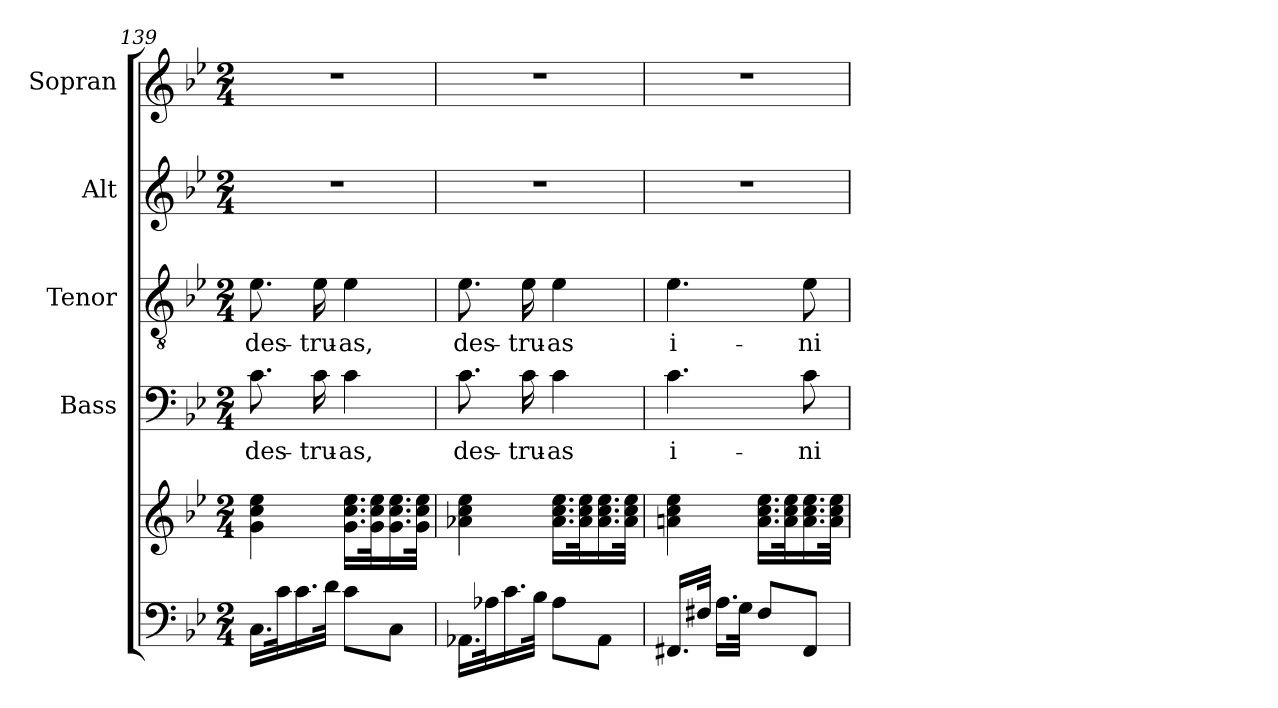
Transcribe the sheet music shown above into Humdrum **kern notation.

**kern	**kern	**kern	**text	**kern	**text	**kern	**kern
*part5	*part5	*part4	*part4	*part3	*part3	*part2	*part1
*staff6	*staff5	*staff4	*staff4	*staff3	*staff3	*staff2	*staff1
*	*	*I"Bass	*	*I"Tenor	*	*I"Alt	*I"Sopran
*	*	*I'B.	*	*I'T.	*	*I'A.	*I'S.
*clefF4	*clefG2	*clefF4	*	*clefGv2	*	*clefG2	*clefG2
*k[b-e-]	*k[b-e-]	*k[b-e-]	*	*k[b-e-]	*	*k[b-e-]	*k[b-e-]
*B-:	*B-:	*B-:	*	*B-:	*	*B-:	*B-:
*M2/4	*M2/4	*M2/4	*	*M2/4	*	*M2/4	*M2/4
=139	=139	=139	=139	=139	=139	=139	=139
!	!	!	!LO:LY:b	!	!LO:LY:b	!	!
16.C\LL	4g\ 4cc\ 4ee-\	8.c\	des-	8.e-\	des-	2r	2r
32c\k	.	.	.	.	.	.	.
16.c\	.	.	.	.	.	.	.
!	!	!	!LO:LY:b	!	!LO:LY:b	!	!
.	.	16c\	-tru-	16e-\	-tru-	.	.
32d\JJk	.	.	.	.	.	.	.
!	!	!	!LO:LY:b	!	!LO:LY:b	!	!
8c\L	16.g\ 16.cc\ 16.ee-\LL	4c\	-as,	4e-\	-as,	.	.
.	32g\ 32cc\ 32ee-\k	.	.	.	.	.	.
8C\J	16.g\ 16.cc\ 16.ee-\	.	.	.	.	.	.
.	32g\ 32cc\ 32ee-\JJk	.	.	.	.	.	.
=140	=140	=140	=140	=140	=140	=140	=140
!	!	!	!LO:LY:b	!	!LO:LY:b	!	!
16.AA-X\LL	4a-X\ 4cc\ 4ee-\	8.c\	des-	8.e-\	des-	2r	2r
32A-X\k	.	.	.	.	.	.	.
16.c\	.	.	.	.	.	.	.
!	!	!	!LO:LY:b	!	!LO:LY:b	!	!
.	.	16c\	-tru-	16e-\	-tru-	.	.
32B-\JJk	.	.	.	.	.	.	.
!	!	!	!LO:LY:b	!	!LO:LY:b	!	!
8A-\L	16.a-\ 16.cc\ 16.ee-\LL	4c\	-as	4e-\	-as	.	.
.	32a-\ 32cc\ 32ee-\k	.	.	.	.	.	.
8AA-\J	16.a-\ 16.cc\ 16.ee-\	.	.	.	.	.	.
.	32a-\ 32cc\ 32ee-\JJk	.	.	.	.	.	.
=141	=141	=141	=141	=141	=141	=141	=141
!	!	!	!LO:LY:b	!	!LO:LY:b	!	!
16.FF#X/LL	4an\ 4cc\ 4ee-\	4.c\	i-	4.e-\	i-	2r	2r
32F#X/JJk	.	.	.	.	.	.	.
16.A\LL	.	.	.	.	.	.	.
32G\JJk	.	.	.	.	.	.	.
8F#/L	16.a\ 16.cc\ 16.ee-\LL	.	.	.	.	.	.
.	32a\ 32cc\ 32ee-\k	.	.	.	.	.	.
!	!	!	!LO:LY:b	!	!LO:LY:b	!	!
8FF#/J	16.a\ 16.cc\ 16.ee-\	8c\	-ni-	8e-\	-ni-	.	.
.	32a\ 32cc\ 32ee-\JJk	.	.	.	.	.	.
=	=	=	=	=	=	=	=
*-	*-	*-	*-	*-	*-	*-	*-
